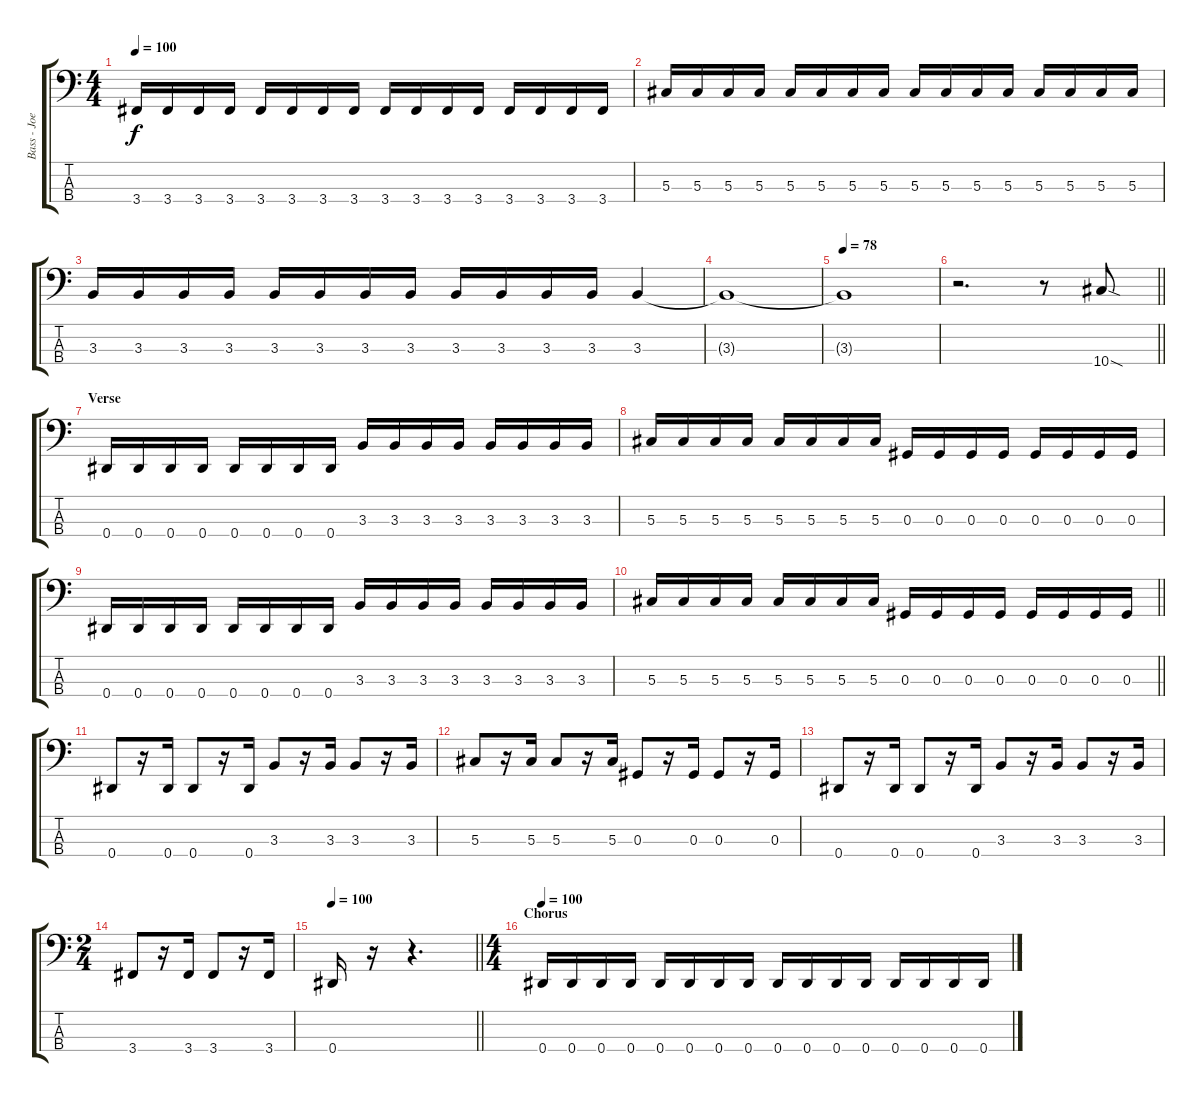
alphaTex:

\track ("Bass - Joe" "Bass - Joe") {instrument electricbassfinger}
\staff {score tabs}
\tuning (Gb2 Db2 Ab1 Eb1) {hide}
\ts (4 4)
\tempo 100
\clef f4
\ks c
3.4.16{dy f} 3.4.16 3.4.16 3.4.16 3.4.16 3.4.16 3.4.16 3.4.16 3.4.16 3.4.16 3.4.16 3.4.16 3.4.16 3.4.16 3.4.16 3.4.16 |
5.3.16 5.3.16 5.3.16 5.3.16 5.3.16 5.3.16 5.3.16 5.3.16 5.3.16 5.3.16 5.3.16 5.3.16 5.3.16 5.3.16 5.3.16 5.3.16 |
3.3.16 3.3.16 3.3.16 3.3.16 3.3.16 3.3.16 3.3.16 3.3.16 3.3.16 3.3.16 3.3.16 3.3.16 3.3.4 |
3.3{t}.1 |
\tempo 78
3.3{t}.1 |
\barLineRight lightlight
r.2{d} r.8 10.4{sod}.8 |
\section ("" "Verse")
0.4.16 0.4.16 0.4.16 0.4.16 0.4.16 0.4.16 0.4.16 0.4.16 3.3.16 3.3.16 3.3.16 3.3.16 3.3.16 3.3.16 3.3.16 3.3.16 |
5.3.16 5.3.16 5.3.16 5.3.16 5.3.16 5.3.16 5.3.16 5.3.16 0.3.16 0.3.16 0.3.16 0.3.16 0.3.16 0.3.16 0.3.16 0.3.16 |
0.4.16 0.4.16 0.4.16 0.4.16 0.4.16 0.4.16 0.4.16 0.4.16 3.3.16 3.3.16 3.3.16 3.3.16 3.3.16 3.3.16 3.3.16 3.3.16 |
\barLineRight lightlight
5.3.16 5.3.16 5.3.16 5.3.16 5.3.16 5.3.16 5.3.16 5.3.16 0.3.16 0.3.16 0.3.16 0.3.16 0.3.16 0.3.16 0.3.16 0.3.16 |
0.4.8 r.16 0.4.16 0.4.8 r.16 0.4.16 3.3.8 r.16 3.3.16 3.3.8 r.16 3.3.16 |
5.3.8 r.16 5.3.16 5.3.8 r.16 5.3.16 0.3.8 r.16 0.3.16 0.3.8 r.16 0.3.16 |
0.4.8 r.16 0.4.16 0.4.8 r.16 0.4.16 3.3.8 r.16 3.3.16 3.3.8 r.16 3.3.16 |
\ts (2 4)
3.4.8 r.16 3.4.16 3.4.8 r.16 3.4.16 |
\tempo 100
\barLineRight lightlight
0.4.16 r.16 r.4{d} |
\ts (4 4)
\section ("" "Chorus")
\tempo 100
0.4.16 0.4.16 0.4.16 0.4.16 0.4.16 0.4.16 0.4.16 0.4.16 0.4.16 0.4.16 0.4.16 0.4.16 0.4.16 0.4.16 0.4.16 0.4.16
